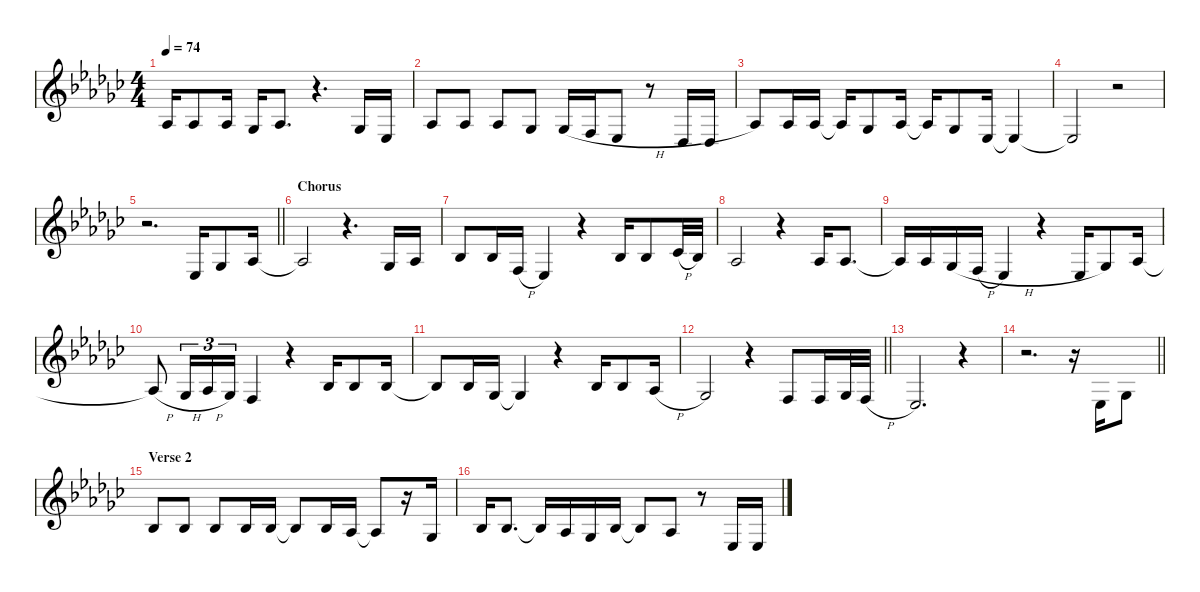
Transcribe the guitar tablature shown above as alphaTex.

\defaultSystemsLayout 4
\hideDynamics
\bracketExtendMode nobrackets
\singleTrackTrackNamePolicy hidden
\multiTrackTrackNamePolicy hidden
\firstSystemTrackNameMode fullname
\firstSystemTrackNameOrientation horizontal
\otherSystemsTrackNameOrientation horizontal
\track ("Vocals, Hetfield" "org.") {defaultSystemsLayout 4 instrument drawbarorgan}
\staff {score}
\tuning (Eb4 Bb3 Gb3 Db3 Ab2 Eb2)
\ts (4 4)
\tempo 74
\clef g2
\ks ebminor
2.3{acc b}.16{dy f beam Up} 2.3{acc b}.8{beam Up} 2.3{acc b}.16{beam Up} 0.3{acc b}.16{beam Up} 2.3{acc b}.8{d beam Up} r.4{d beam Up} 0.3{acc b}.16{beam Up} 2.4{acc b}.16{beam Up} |
2.3{acc b}.8{beam Up} 2.3{acc b}.8{beam Up} 2.3{acc b}.8{beam Up} 0.3{acc b}.8{beam Up} 0.3{h acc b}.16{beam Up} 4.4{acc forcenatural}.16{beam Up} 2.4{acc b}.8{beam Up} r.8{beam Up} 0.4{acc b}.16{beam Up} 0.4{acc b}.16{beam Up} |
2.3{acc b}.8{beam Up} 2.3{acc b}.16{beam Up} 2.3{acc b}.16{beam Up} 2.3{t acc b}.16{beam Up} 0.3{acc b}.8{beam Up} 2.3{acc b}.16{beam Up} 2.3{t acc b}.16{beam Up} 0.3{acc b}.8{beam Up} 2.4{acc b}.16{beam Up} 2.4{t acc b}.4{beam Up} |
2.4{t acc b}.2{beam Up} r.2{beam Up} |
\barLineRight lightlight
r.2{d beam Down} 2.4{acc b}.16{beam Up} 0.3{acc b}.8{beam Up} 2.3{acc b}.16{beam Up} |
\section ("" "Chorus")
2.3{t acc b}.2{beam Up} r.4{d beam Up} 0.3{acc b}.16{beam Up} 2.3{acc b}.16{beam Up} |
0.2{acc b}.8{beam Up} 0.2{acc b}.16{beam Up} 4.4{h acc forcenatural}.16{beam Up} 2.4{acc b}.4{beam Up} r.4{beam Up} 0.2{acc b}.16{beam Up} 0.2{acc b}.8{beam Up} 1.2{h acc b}.32{beam Up} 0.2{acc b}.32{beam Up} |
2.3{acc b}.2{beam Up} r.4{beam Up} 2.3{acc b}.16{beam Up} 2.3{acc b}.8{d beam Up} |
2.3{t acc b}.16{beam Up} 2.3{acc b}.16{beam Up} 0.3{h acc b}.16{beam Up} 4.4{h acc forcenatural}.16{beam Up} 2.4{acc b}.4{beam Up} r.4{beam Up} 2.4{acc b}.16{beam Up} 0.3{acc b}.8{beam Up} 2.3{acc b}.16{beam Up} |
2.3{h t acc b}.8{beam Up} 0.3{h acc b}.16{tu (3 2) beam Up} 2.3{h acc b}.16{tu (3 2) beam Up} 0.3{acc b}.16{tu (3 2) beam Up} 4.4{acc forcenatural}.4{beam Up} r.4{beam Up} 0.2{acc b}.16{beam Up} 0.2{acc b}.8{beam Up} 0.2{acc b}.16{beam Up} |
0.2{t acc b}.8{beam Up} 0.2{acc b}.16{beam Up} 0.3{acc b}.16{beam Up} 0.3{t acc b}.4{beam Up} r.4{beam Up} 0.2{acc b}.16{beam Up} 0.2{acc b}.8{beam Up} 2.3{h acc b}.16{beam Up} |
\barLineRight lightlight
0.3{acc b}.2{beam Up} r.4{beam Up} 4.4{acc forcenatural}.8{beam Up} 4.4{acc forcenatural}.16{beam Up} 0.3{acc b}.32{beam Up} 4.4{h acc forcenatural}.32{beam Up} |
2.4{acc b}.2{d beam Up} r.4{beam Up} |
\barLineRight lightlight
r.2{d beam Down} r.16{beam Down} 2.4{acc b}.16{beam Up} 0.3{acc b}.8{beam Up} |
\section ("" "Verse 2")
0.2{acc b}.8{beam Up} 0.2{acc b}.8{beam Up} 0.2{acc b}.8{beam Up} 0.2{acc b}.16{beam Up} 0.2{acc b}.16{beam Up} 0.2{t acc b}.8{beam Up} 0.2{acc b}.16{beam Up} 2.3{acc b}.16{beam Up} 2.3{t acc b}.8{beam Up} r.16{beam Up} 0.3{acc b}.16{beam Up} |
0.2{acc b}.16{beam Up} 0.2{acc b}.8{d beam Up} 0.2{t acc b}.16{beam Up} 2.3{acc b}.16{beam Up} 0.3{acc b}.16{beam Up} 0.2{acc b}.16{beam Up} 0.2{t acc b}.8{beam Up} 2.3{acc b}.8{beam Up} r.8{beam Up} 2.4{acc b}.16{beam Up} 2.4{acc b}.16{beam Up}
